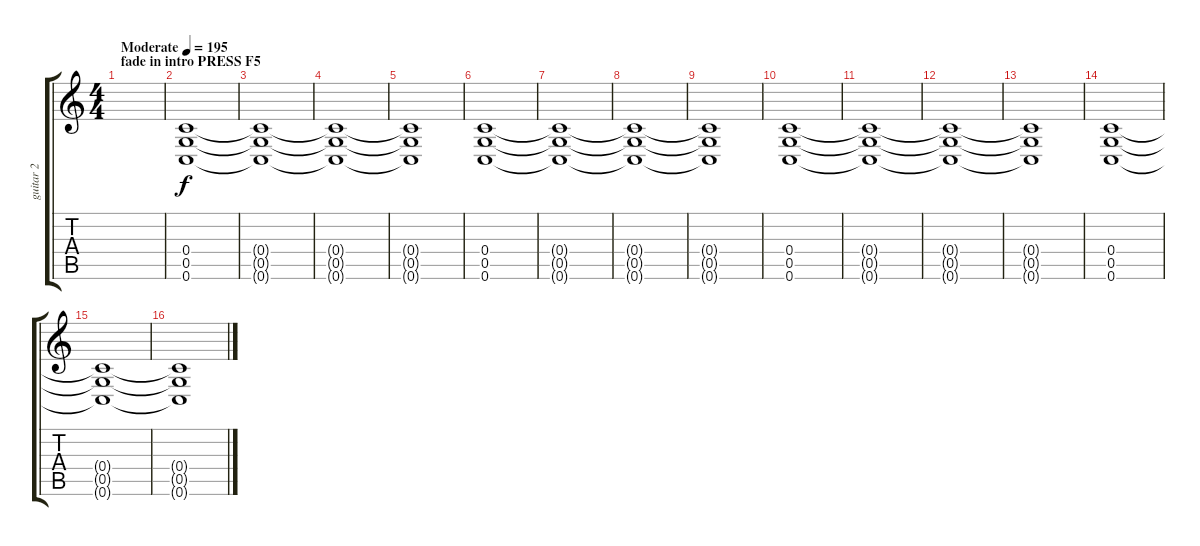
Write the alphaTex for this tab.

\track ("guitar 2" "guitar 2") {instrument overdrivenguitar}
\staff {score tabs}
\tuning (D4 A3 F3 C3 G2 C2) {hide}
\ts (4 4)
\section ("" "fade in intro PRESS F5")
\tempo (195 "Moderate")
\clef g2
\ks c
|
(0.4 0.5 0.6).1 |
(0.4{t} 0.5{t} 0.6{t}).1 |
(0.4{t} 0.5{t} 0.6{t}).1 |
(0.4{t} 0.5{t} 0.6{t}).1 |
(0.4 0.5 0.6).1 |
(0.4{t} 0.5{t} 0.6{t}).1 |
(0.4{t} 0.5{t} 0.6{t}).1 |
(0.4{t} 0.5{t} 0.6{t}).1 |
(0.4 0.5 0.6).1 |
(0.4{t} 0.5{t} 0.6{t}).1 |
(0.4{t} 0.5{t} 0.6{t}).1 |
(0.4{t} 0.5{t} 0.6{t}).1 |
(0.4 0.5 0.6).1 |
(0.4{t} 0.5{t} 0.6{t}).1 |
(0.4{t} 0.5{t} 0.6{t}).1
